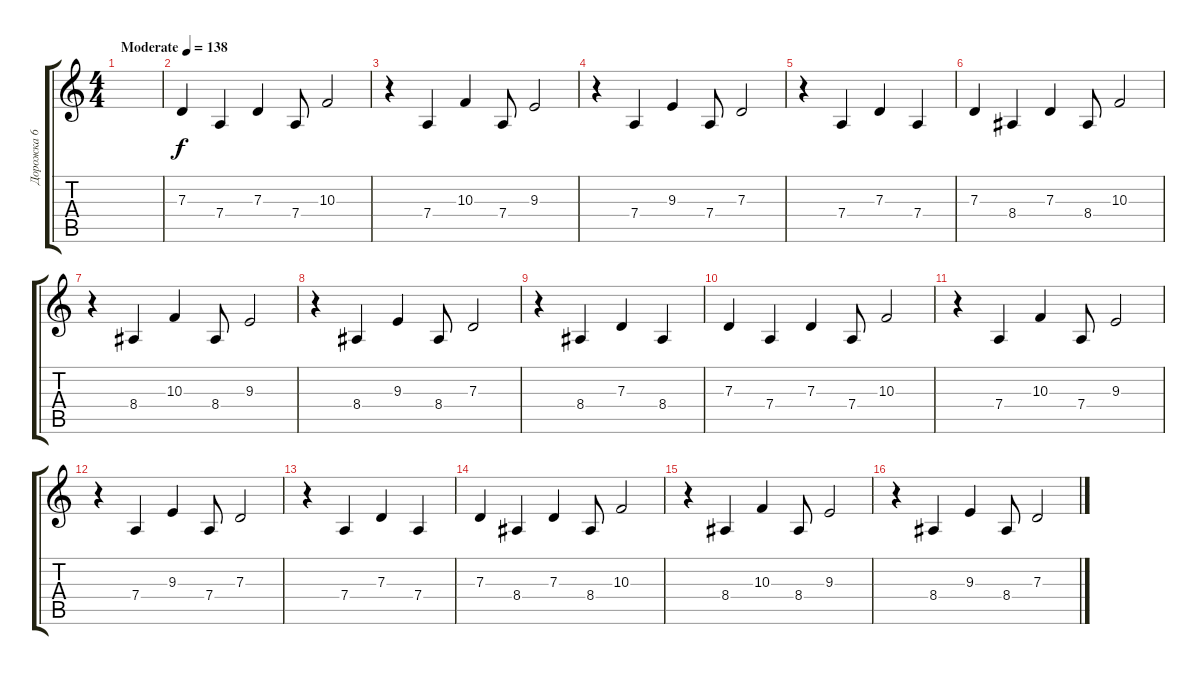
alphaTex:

\track ("Дорожка 6" "Дорожка 6") {instrument electricgrandpiano}
\staff {score tabs}
\tuning (E4 B3 G3 D3 A2 E2) {hide}
\ts (4 4)
\tempo (138 "Moderate")
\clef g2
\ks c
|
7.3.4 7.4.4 7.3.4 7.4.8 10.3.2 |
r.4 7.4.4 10.3.4 7.4.8 9.3.2 |
r.4 7.4.4 9.3.4 7.4.8 7.3.2 |
r.4 7.4.4 7.3.4 7.4.4 |
7.3.4 8.4.4 7.3.4 8.4.8 10.3.2 |
r.4 8.4.4 10.3.4 8.4.8 9.3.2 |
r.4 8.4.4 9.3.4 8.4.8 7.3.2 |
r.4 8.4.4 7.3.4 8.4.4 |
7.3.4 7.4.4 7.3.4 7.4.8 10.3.2 |
r.4 7.4.4 10.3.4 7.4.8 9.3.2 |
r.4 7.4.4 9.3.4 7.4.8 7.3.2 |
r.4 7.4.4 7.3.4 7.4.4 |
7.3.4 8.4.4 7.3.4 8.4.8 10.3.2 |
r.4 8.4.4 10.3.4 8.4.8 9.3.2 |
r.4 8.4.4 9.3.4 8.4.8 7.3.2
